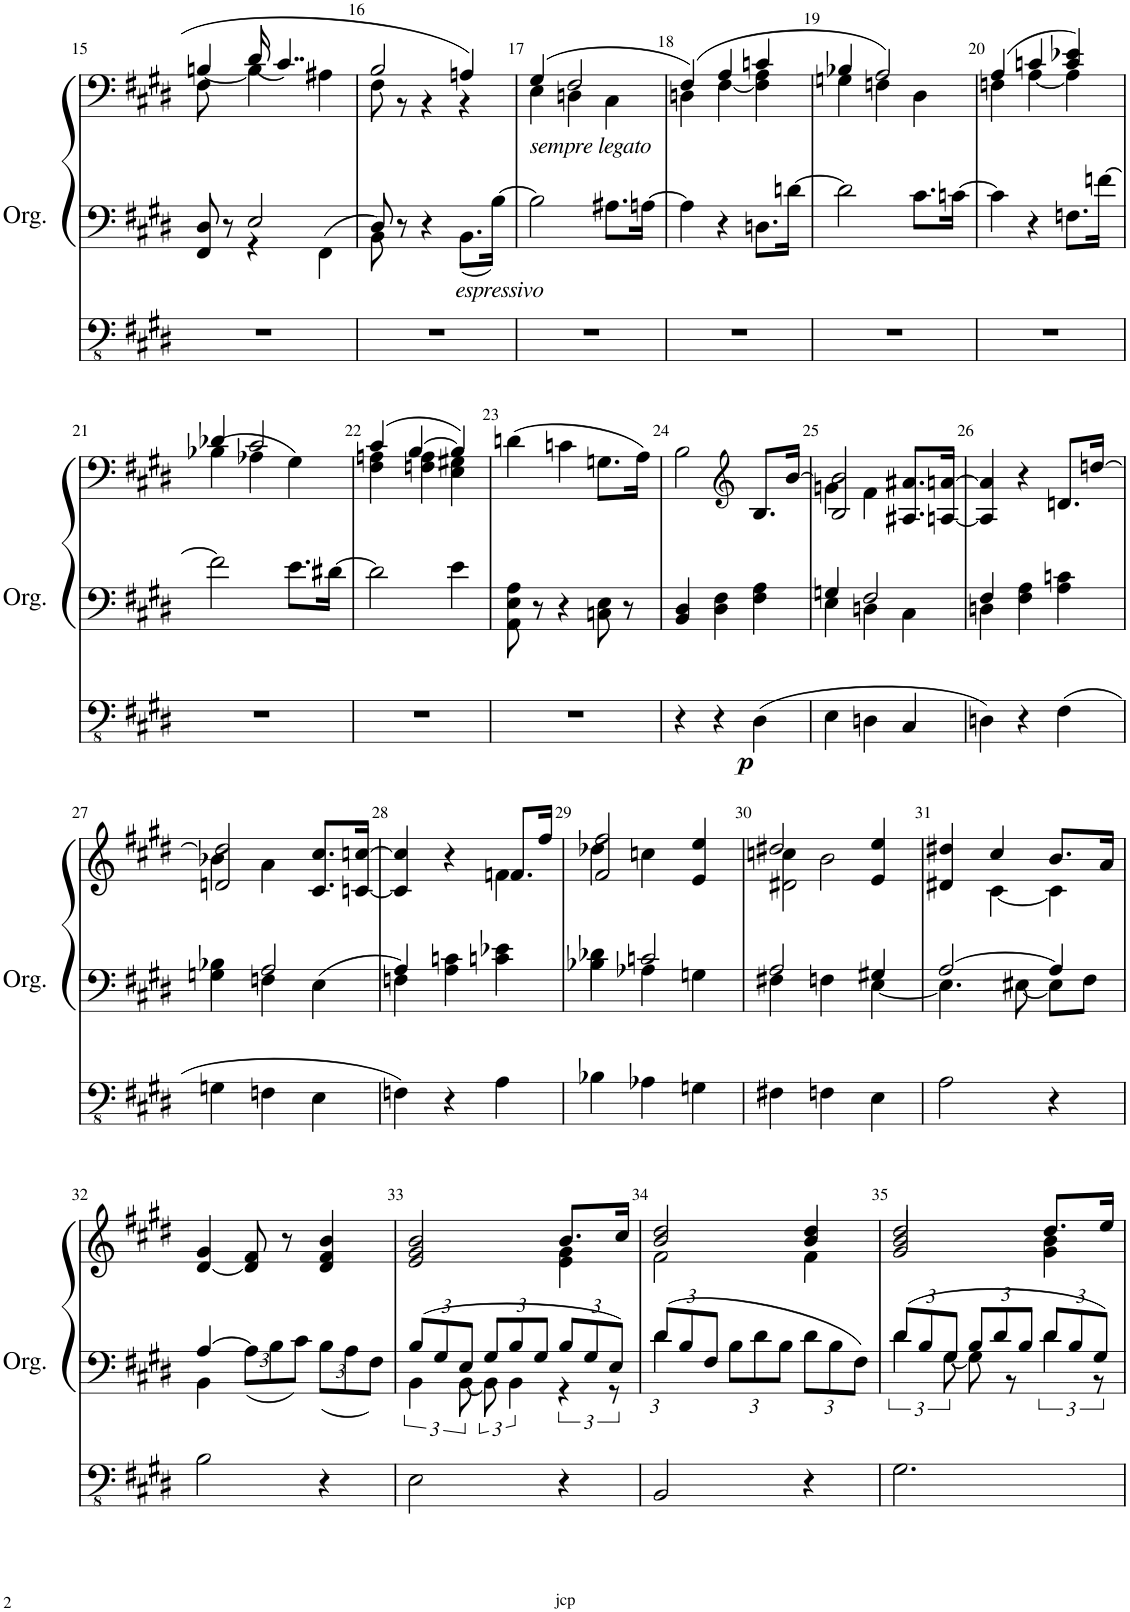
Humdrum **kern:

**kern	**kern	**kern	**dynam
*part1	*part1	*part1	*part1
*staff3	*staff2	*staff1	*staff1/2/3
*I"Orgue à tuyaux	*	*	*
*I'Org.	*	*	*
!!LO:PB:g=z
*clefFv4	*clefF4	*clefF4	*
*k[f#c#g#d#]	*k[f#c#g#d#]	*k[f#c#g#d#]	*
*M3/4	*M3/4	*M3/4	*
=15	=15	=15	=15
*	*^	*^	*
*	*	*	*	*^	*
2.r	8FF#/ 8D#/	4ryy	[<4Bn/	8F#\	4ryy	.
.	8r	.	.	2ryy	.	.
.	2E/	4r	4B\]	.	(16d#/	.
.	.	.	.	.	4..c#/)	.
.	.	4FF#\	4A#X\	.	.	.
.	.	.	.	8ryy	.	.
*	*	*	*	*v	*v	*
=16	=16	=16	=16	=16	=16
2.r	8D#/	8BB\	2B/	8F#\	.
.	8r	2ryy	.	8r	.
.	4r	.	.	4r	.
!	!LO:TX:b:i:t=espressivo	!	!	!	!
.	8.BB\L	.	4An/	4r	.
.	.	8ryy	.	.	.
.	[16B\Jk	.	.	.	.
*	*v	*v	*	*	*
=17	=17	=17	=17	=17
!	!	!LO:TX:b:i:t=sempre legato	!	!
2.r	2B\]	(4G#/	4E\	.
.	.	2F#/	4Dn\	.
.	8.A#X\L	.	4C#\	.
.	[16An\Jk	.	.	.
=18	=18	=18	=18	=18
2.r	4A\]	(4F#/)	4Dn\	.
.	4r	4A/	[4F#\	.
.	8.Dn\L	4cn/	4F#\] 4A\	.
.	[16dn\Jk	.	.	.
=19	=19	=19	=19	=19
2.r	2d\]	4B-X/	4Gn\	.
.	.	2A/)	4Fn\	.
.	8.c#\L	.	4D#\	.
.	[16cn\Jk	.	.	.
=20	=20	=20	=20	=20
2.r	4c\]	(4A/	4Fn\	.
.	4r	4cn/	[4A\	.
.	8.Fn\L	4c/ 4e-X/)	4A\]	.
.	[16fn\Jk	.	.	.
!!LO:LB:g=z	!!
=21	=21	=21	=21	=21
2.r	2f\]	4d-X/	(>4B-X\	.
.	.	2c#/	4A-X\	.
.	8.e\L	.	4G#\)	.
.	[16d#X\Jk	.	.	.
=22	=22	=22	=22	=22
2.r	2d#\]	(4c#/	4F#\ 4An\	.
.	.	[4B/	4Fn\ 4A\	.
.	4e\	4B/])	4E\ 4G#X\	.
*	*	*v	*v	*
=23	=23	=23	=23
2.r	8AA\ 8E\ 8A\	(4dn\	.
.	8r	.	.
.	4r	4cn\	.
.	8Cn\ 8E\	8.Gn\L	.
.	8r	.	.
.	.	16A\Jk)	.
=24	=24	=24	=24
4r	4BB/ 4D#/	2B\	.
4r	4D#\ 4F#\	.	.
*	*	*clefG2	*
!	!	!	!LO:DY:b=3
4DD#\	4F#\ 4A\	8.B/L	p
.	.	[16b/Jk	.
=25	=25	=25	=25
*	*^	*^	*
4EE\	4Gn/	4E\	2B/ 2b/]	4gn\	.
4DDn\	2F#/	4Dn\	.	4f#\	.
4CC#/	.	4C#\	8.A#X/ 8.a#X/L	4ryy	.
.	.	.	[16An/ [16an/Jk	.	.
*	*	*	*v	*v	*
=26	=26	=26	=26	=26
4DDn\	4F#/	4Dn\	4A/] 4a/]	.
4r	4F#\ 4A\	2ryy	4r	.
4FF#\	4A\ 4cn\	.	8.dn/L	.
.	.	.	[16ddn/Jk	.
!!LO:LB:g=z
=27	=27	=27	=27	=27
*	*	*	*^	*
4GGn\	4B-X\	4Gn\	2dn/ 2dd/]	4b-X\	.
4FFn\	2A/	4Fn\	.	4a\	.
4EE\	.	4E\	8.c#/ 8.cc#/L	4ryy	.
.	.	.	[16cn/ [16ccn/Jk	.	.
=28	=28	=28	=28	=28	=28
4FFn\	4Fn\	4A/	4c/] 4cc/]	2ryy	.
4r	4A\ 4cn\	2ryy	4r	.	.
4AA\	4cn\ 4e-X\	.	8.fn/L	4f\	.
.	.	.	16ff#/Jk	.	.
=29	=29	=29	=29	=29	=29
4BB-X\	4d-X\	4B-X\	2f#/ 2ff#/	4dd-X\	.
4AA-X\	2cn/	4A-X\	.	4ccn\	.
4GGn\	.	4Gn\	4e/ 4ee/	4ryy	.
=30	=30	=30	=30	=30	=30
*	*	*	*	*^	*
4FF#X\	2A/	4F#X\	2dd#X/	2d#X\	4ccn\	.
4FFn\	.	4Fn\	.	.	2b\	.
4EE\	4G#X/	[4E\	4e/ 4ee/	4ryy	.	.
*	*	*	*	*v	*v	*
=31	=31	=31	=31	=31	=31
2AA\	[2A/	4.E\]	4d#X/ 4dd#X/	4ryy	.
.	.	.	4cc#/	[4c#\	.
.	.	[8E#X\	.	.	.
4r	4A/]	8E#\L]	8.b/L	4c#\]	.
.	.	8F#\J	.	.	.
.	.	.	16a/Jk	.	.
*	*	*	*v	*v	*
!!LO:LB:g=z
=32	=32	=32	=32	=32
2BB\	[4A/	4BB\	[4d#/ 4g#/	.
*	*Xbrackettup	*	*	*
.	12A\L]	2ryy	8d#/] 8f#/	.
.	12B\	.	.	.
.	.	.	8r	.
.	12c#\J	.	.	.
4r	12B\L	.	4d#/ 4f#/ 4b/	.
.	12A\	.	.	.
.	12F#\J	.	.	.
=33	=33	=33	=33	=33
*	*	*brackettup	*	*
*	*	*	*^	*
2EE\	12B/L	6BB\	2e/ 2g#/ 2b/	2ryy	.
.	12G#/	.	.	.	.
.	12E/J	[12BB\	.	.	.
*	*Xbrackettup	*brackettup	*	*	*
.	12G#/L	12BB\]	.	.	.
.	12B/	6BB\	.	.	.
.	12G#/J	.	.	.	.
*	*Xbrackettup	*	*	*	*
4r	12B/L	4r	8.b/L	4e\ 4g#\	.
.	12G#/	.	.	.	.
.	12E/J	.	.	.	.
.	.	.	16cc#/Jk	.	.
=34	=34	=34	=34	=34	=34
2BBB/	12d#/L	6d#\	2b/ 2dd#/	2f#\	.
.	12B/	.	.	.	.
.	12F#/J	12%7ryy	.	.	.
.	12B\L	.	.	.	.
.	12d#\	.	.	.	.
.	12B\J	.	.	.	.
4r	12d#\L	.	4b/ 4dd#/	4f#\	.
.	12B\	.	.	.	.
.	12F#\J	.	.	.	.
=35	=35	=35	=35	=35	=35
*	*	*brackettup	*	*	*
2.GG#\	12d#/L	6d#\	2dd#/	2g#/ 2b/	.
.	12B/	.	.	.	.
.	12G#/J	[12G#\	.	.	.
*	*Xbrackettup	*	*	*	*
.	12B/L	8G#\]	.	.	.
.	12d#/	.	.	.	.
.	.	8r	.	.	.
.	12B/J	.	.	.	.
*	*	*brackettup	*	*	*
.	12d#/L	6d#\	8.dd#/L	4g#\ 4b\	.
.	12B/	.	.	.	.
.	12G#/J	12r	.	.	.
.	.	.	16ee/Jk	.	.
*	*v	*v	*	*	*
*	*	*v	*v	*
=	=	=	=
*-	*-	*-	*-
